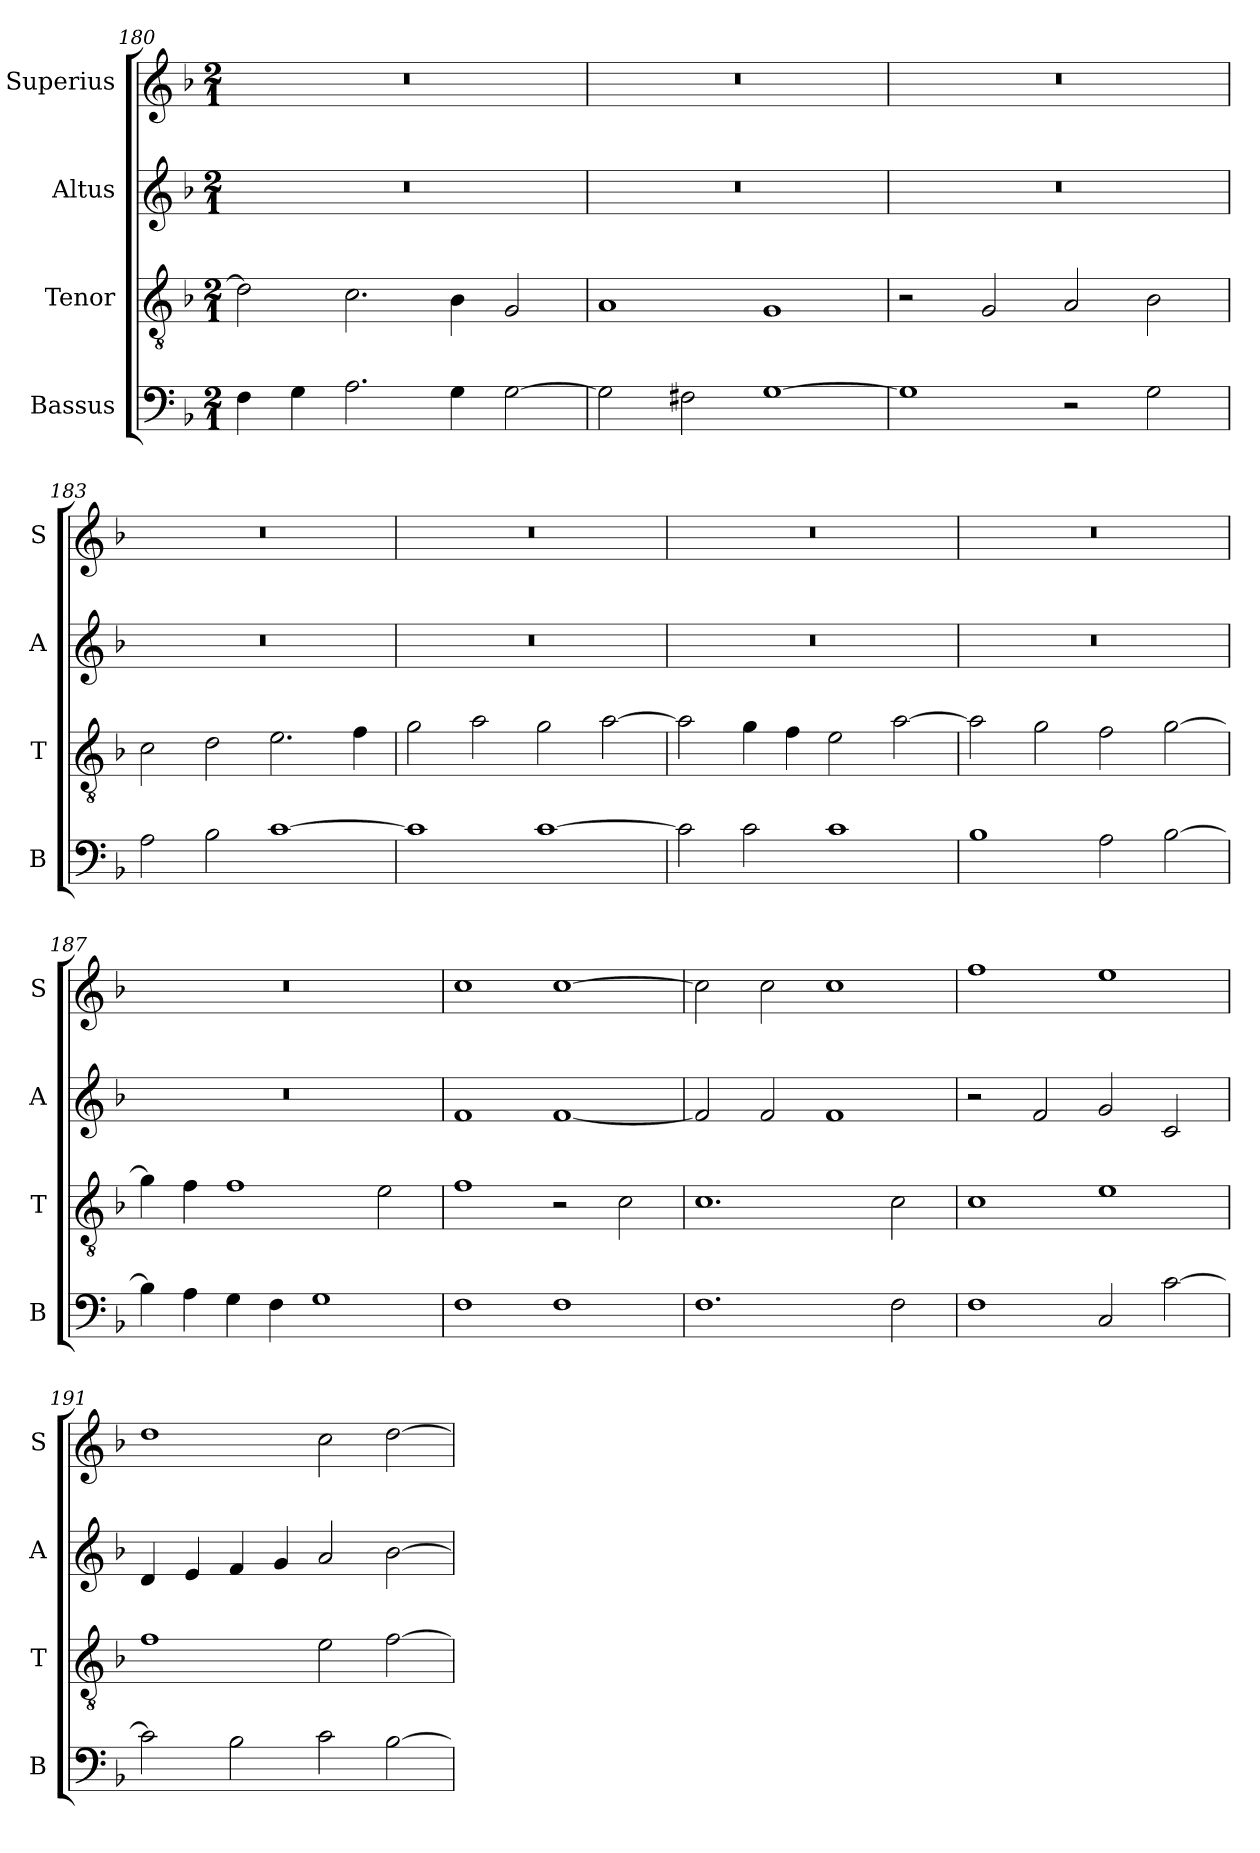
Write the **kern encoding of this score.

**kern	**kern	**kern	**kern
*part4	*part3	*part2	*part1
*staff4	*staff3	*staff2	*staff1
*I"Bassus	*I"Tenor	*I"Altus	*I"Superius
*I'B	*I'T	*I'A	*I'S
*clefF4	*clefGv2	*clefG2	*clefG2
*k[b-]	*k[b-]	*k[b-]	*k[b-]
*F:	*F:	*F:	*F:
*M2/1	*M2/1	*M2/1	*M2/1
=180	=180	=180	=180
4F	2d]	0r	0r
4G	.	.	.
2.A	2.c	.	.
4G	4B-	.	.
[2G	2G	.	.
=181	=181	=181	=181
2G]	1A	0r	0r
2F#X	.	.	.
[1G	1G	.	.
=182	=182	=182	=182
1G]	2r	0r	0r
.	2G	.	.
2r	2A	.	.
2G	2B-	.	.
=183	=183	=183	=183
2A	2c	0r	0r
2B-	2d	.	.
[1c	2.e	.	.
.	4f	.	.
=184	=184	=184	=184
1c]	2g	0r	0r
.	2a	.	.
[1c	2g	.	.
.	[2a	.	.
=185	=185	=185	=185
2c]	2a]	0r	0r
2c	4g	.	.
.	4f	.	.
1c	2e	.	.
.	[2a	.	.
=186	=186	=186	=186
1B-	2a]	0r	0r
.	2g	.	.
2A	2f	.	.
[2B-	[2g	.	.
=187	=187	=187	=187
4B-]	4g]	0r	0r
4A	4f	.	.
4G	1f	.	.
4F	.	.	.
1G	.	.	.
.	2e	.	.
=188	=188	=188	=188
1F	1f	1f	1cc
1F	2r	[1f	[1cc
.	2c	.	.
=189	=189	=189	=189
1.F	1.c	2f]	2cc]
.	.	2f	2cc
.	.	1f	1cc
2F	2c	.	.
=190	=190	=190	=190
1F	1c	2r	1ff
.	.	2f	.
2C	1e	2g	1ee
[2c	.	2c	.
=191	=191	=191	=191
2c]	1f	4d	1dd
.	.	4e	.
2B-	.	4f	.
.	.	4g	.
2c	2e	2a	2cc
[2B-	[2f	[2b-	[2dd
=	=	=	=
*-	*-	*-	*-
